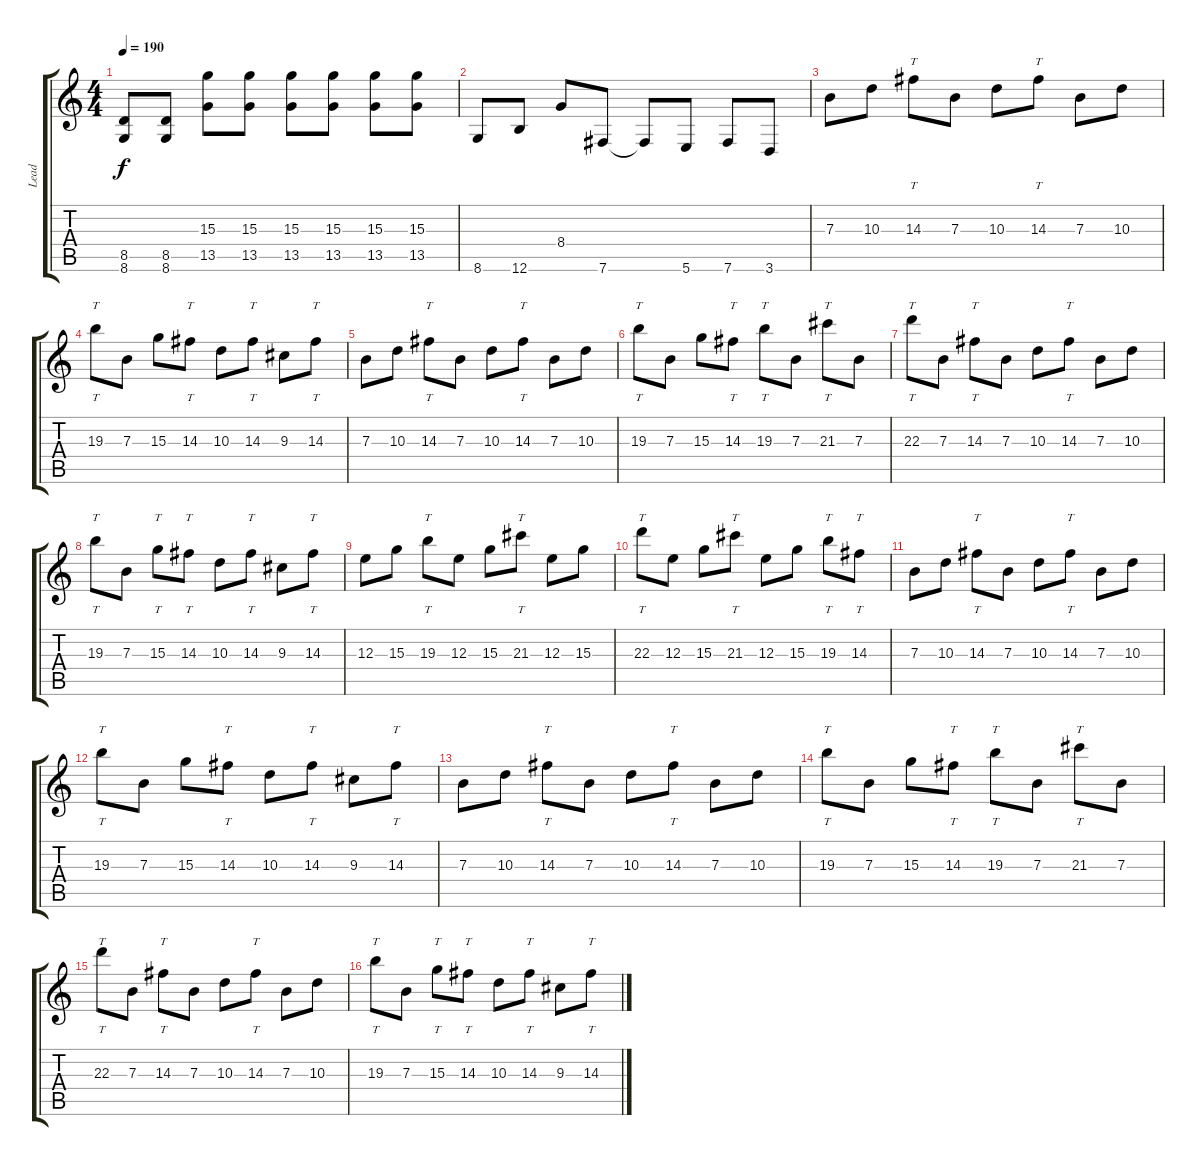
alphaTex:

\track ("Lead" "Lead") {instrument distortionguitar}
\staff {score tabs}
\tuning (Db4 Ab3 E3 B2 Gb2 B1) {hide}
\ts (4 4)
\tempo 190
\clef g2
\ks c
(8.5 8.6).8{dy f} (8.5 8.6).8 (15.3 13.5).8 (15.3 13.5).8 (15.3 13.5).8 (15.3 13.5).8 (15.3 13.5).8 (15.3 13.5).8 |
8.6.8 12.6.8 8.4.8 7.6.8 7.6{t}.8 5.6.8 7.6.8 3.6.8 |
7.3.8 10.3.8 14.3.8{tt} 7.3.8 10.3.8 14.3.8{tt} 7.3.8 10.3.8 |
19.3.8{tt} 7.3.8 15.3.8 14.3.8{tt} 10.3.8 14.3.8{tt} 9.3.8 14.3.8{tt} |
7.3.8 10.3.8 14.3.8{tt} 7.3.8 10.3.8 14.3.8{tt} 7.3.8 10.3.8 |
19.3.8{tt} 7.3.8 15.3.8 14.3.8{tt} 19.3.8{tt} 7.3.8 21.3.8{tt} 7.3.8 |
22.3.8{tt} 7.3.8 14.3.8{tt} 7.3.8 10.3.8 14.3.8{tt} 7.3.8 10.3.8 |
19.3.8{tt} 7.3.8 15.3.8{tt} 14.3.8{tt} 10.3.8 14.3.8{tt} 9.3.8 14.3.8{tt} |
12.3.8 15.3.8 19.3.8{tt} 12.3.8 15.3.8 21.3.8{tt} 12.3.8 15.3.8 |
22.3.8{tt} 12.3.8 15.3.8 21.3.8{tt} 12.3.8 15.3.8 19.3.8{tt} 14.3.8{tt} |
7.3.8 10.3.8 14.3.8{tt} 7.3.8 10.3.8 14.3.8{tt} 7.3.8 10.3.8 |
19.3.8{tt} 7.3.8 15.3.8 14.3.8{tt} 10.3.8 14.3.8{tt} 9.3.8 14.3.8{tt} |
7.3.8 10.3.8 14.3.8{tt} 7.3.8 10.3.8 14.3.8{tt} 7.3.8 10.3.8 |
19.3.8{tt} 7.3.8 15.3.8 14.3.8{tt} 19.3.8{tt} 7.3.8 21.3.8{tt} 7.3.8 |
22.3.8{tt} 7.3.8 14.3.8{tt} 7.3.8 10.3.8 14.3.8{tt} 7.3.8 10.3.8 |
19.3.8{tt} 7.3.8 15.3.8{tt} 14.3.8{tt} 10.3.8 14.3.8{tt} 9.3.8 14.3.8{tt}
